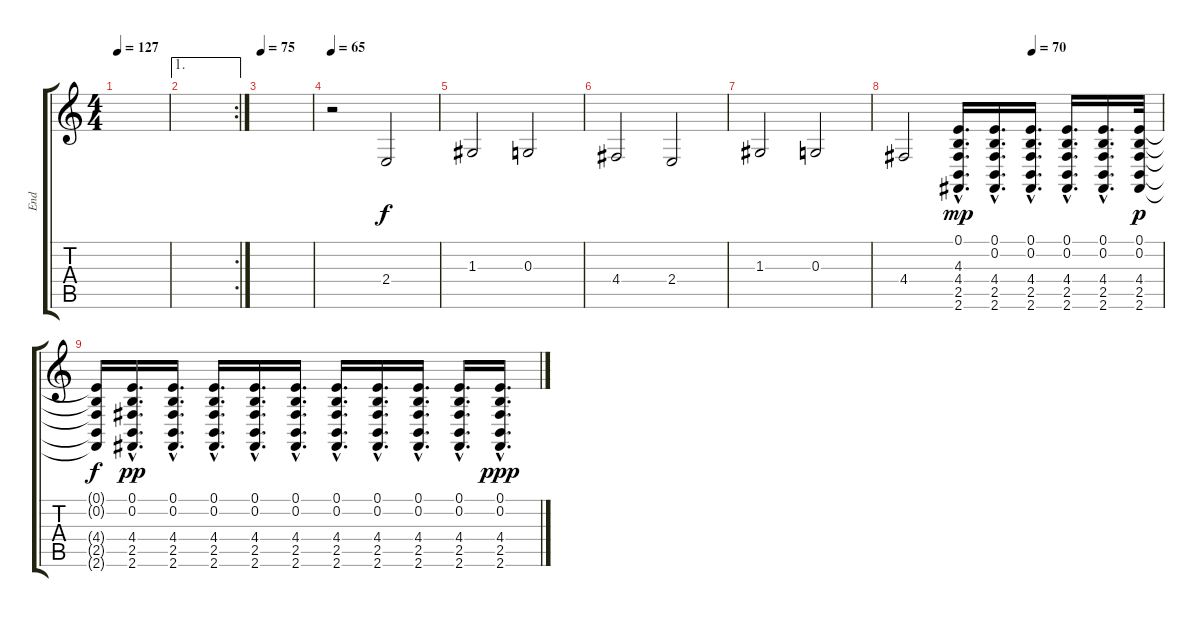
\track ("End" "End") {instrument voiceoohs}
\staff {score tabs}
\tuning (E4 B3 G3 D3 A2 E2) {hide}
\ts (4 4)
\tempo 127
\clef g2
\ks c
|
\ae 1
\rc 2
|
\tempo 75
|
\tempo 65
r.2 2.4.2 |
1.3.2 0.3.2 |
4.4.2 2.4.2 |
1.3.2 0.3.2 |
\tempo (70 0.5)
4.4.2 (0.1{hac} 4.3{hac} 4.4{hac} 2.5{hac} 2.6{hac}).16{d dy mp instrument brightacousticpiano} (0.1{hac} 0.2{hac} 4.4{hac} 2.5{hac} 2.6{hac}).16{d} (0.1{hac} 0.2{hac} 4.4{hac} 2.5{hac} 2.6{hac}).16{d} (0.1{hac} 0.2{hac} 4.4{hac} 2.5{hac} 2.6{hac}).16{d} (0.1{hac} 0.2{hac} 4.4{hac} 2.5{hac} 2.6{hac}).16{d} (0.1 0.2 4.4 2.5 2.6).32{dy p} |
(0.1{t} 0.2{t} 4.4{t} 2.5{t} 2.6{t}).16{dy f} (0.1{hac} 0.2{hac} 4.4{hac} 2.5{hac} 2.6{hac}).16{d dy pp} (0.1{hac} 0.2{hac} 4.4{hac} 2.5{hac} 2.6{hac}).16{d} (0.1{hac} 0.2{hac} 4.4{hac} 2.5{hac} 2.6{hac}).16{d} (0.1{hac} 0.2{hac} 4.4{hac} 2.5{hac} 2.6{hac}).16{d} (0.1{hac} 0.2{hac} 4.4{hac} 2.5{hac} 2.6{hac}).16{d} (0.1{hac} 0.2{hac} 4.4{hac} 2.5{hac} 2.6{hac}).16{d} (0.1{hac} 0.2{hac} 4.4{hac} 2.5{hac} 2.6{hac}).16{d} (0.1{hac} 0.2{hac} 4.4{hac} 2.5{hac} 2.6{hac}).16{d} (0.1{hac} 0.2{hac} 4.4{hac} 2.5{hac} 2.6{hac}).16{d} (0.1{hac} 0.2{hac} 4.4{hac} 2.5{hac} 2.6{hac}).16{d dy ppp}
